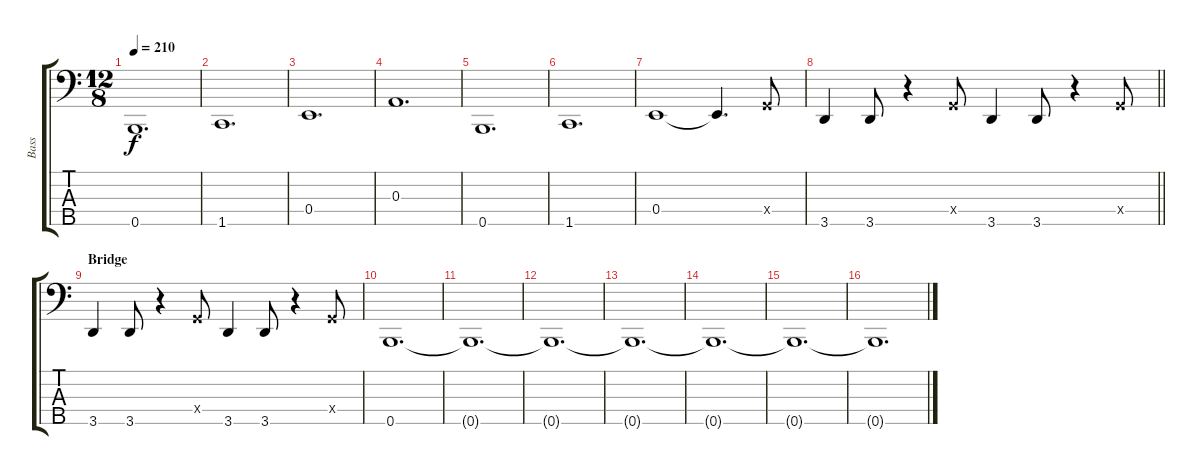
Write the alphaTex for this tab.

\track ("Bass" "Bass") {mute instrument electricbassfinger}
\staff {score tabs}
\tuning (G2 D2 A1 E1 B0) {hide}
\ts (12 8)
\tempo 210
\clef f4
\ks c
0.5.1{d dy f} |
1.5.1{d} |
0.4.1{d} |
0.3.1{d} |
0.5.1{d} |
1.5.1{d} |
0.4.1 0.4{t}.4{d} 3.4{x}.8 |
\barLineRight lightlight
3.5.4 3.5.8 r.4 3.4{x}.8 3.5.4 3.5.8 r.4 3.4{x}.8 |
\section ("" "Bridge")
3.5.4 3.5.8 r.4 3.4{x}.8 3.5.4 3.5.8 r.4 3.4{x}.8 |
0.5.1{d} |
0.5{t}.1{d} |
0.5{t}.1{d} |
0.5{t}.1{d} |
0.5{t}.1{d} |
0.5{t}.1{d} |
0.5{t}.1{d}
